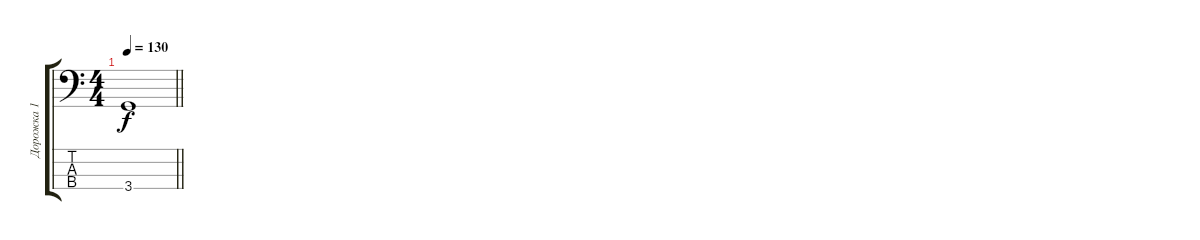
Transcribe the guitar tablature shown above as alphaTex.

\track ("Дорожка 1" "Дорожка 1") {instrument electricbassfinger}
\staff {score tabs}
\tuning (G2 D2 A1 E1) {hide}
\ts (4 4)
\tempo 130
\clef f4
\barLineRight lightlight
\ks c
3.4{t}.1{dy f}
